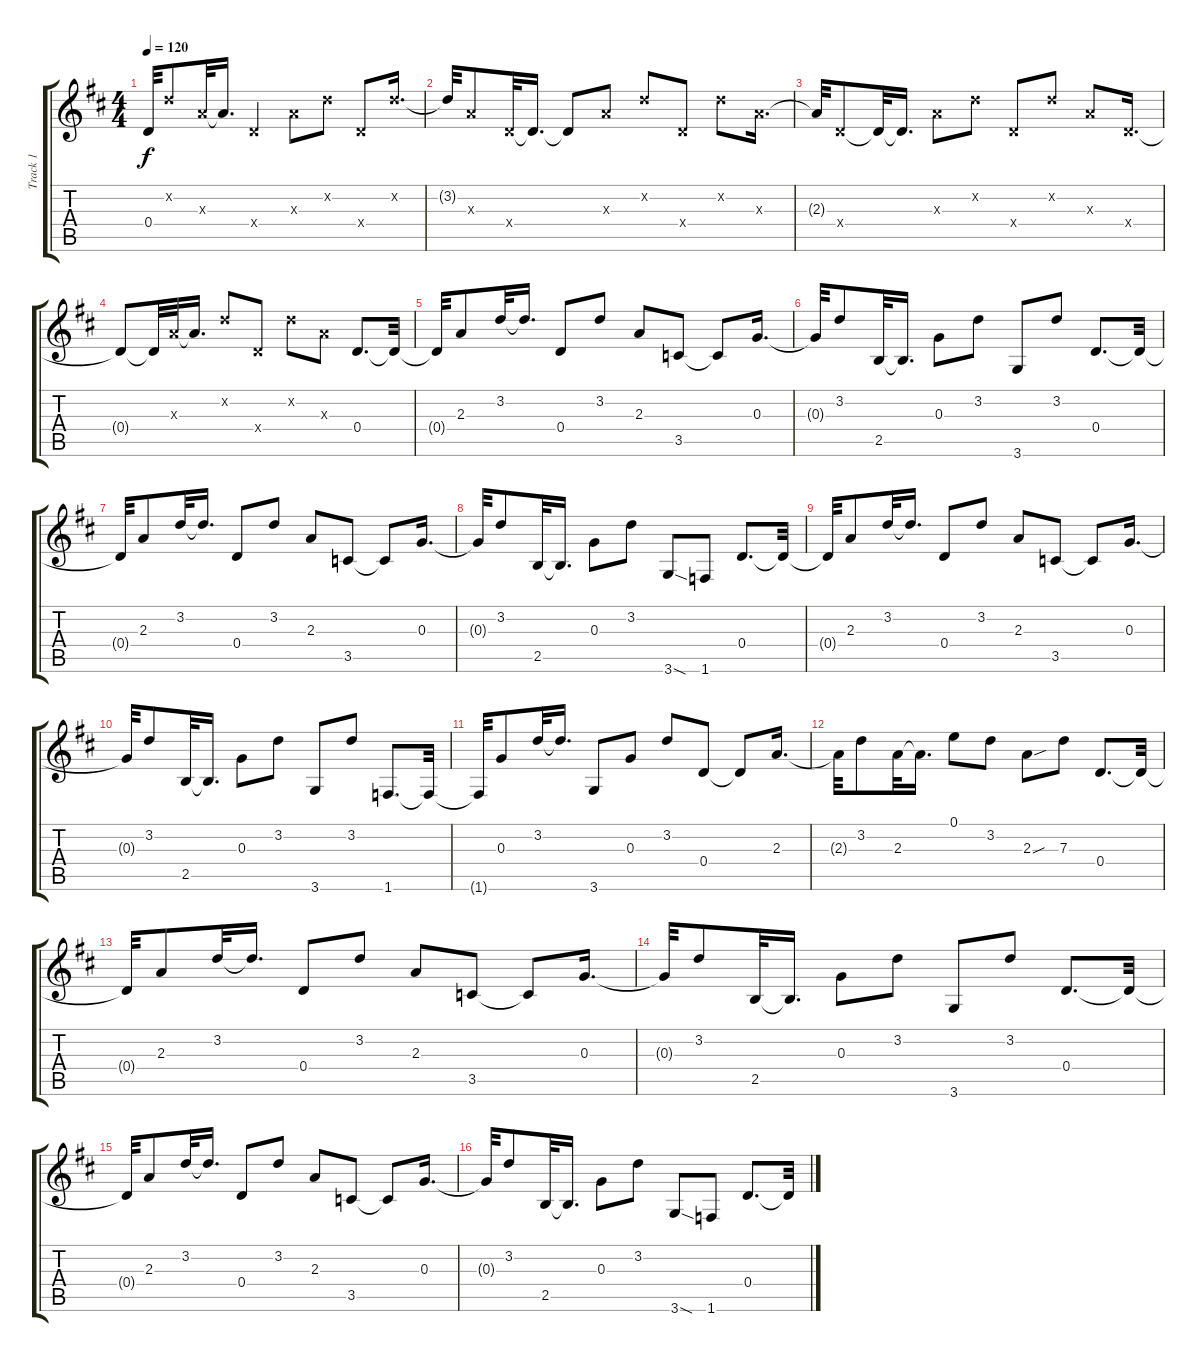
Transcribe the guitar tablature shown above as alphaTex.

\track ("Track 1" "Track 1") {instrument acousticguitarsteel}
\staff {score tabs}
\tuning (E4 B3 G3 D3 A2 E2) {hide}
\ts (4 4)
\tempo 120
\clef g2
\ks d
0.4{t}.32{dy f} 3.2{x}.8 2.3{x}.32 2.3{t}.16{d} 0.4{x}.4 2.3{x}.8 3.2{x}.8 0.4{x}.8 3.2{x}.16{d} |
3.2{t}.32 2.3{x}.8 0.4{x}.32 0.4{t}.16{d} 0.4{t}.8 2.3{x}.8 3.2{x}.8 0.4{x}.8 3.2{x}.8 2.3{x}.16{d} |
2.3{t}.32 0.4{x}.8 0.4{t}.32 0.4{t}.16{d} 2.3{x}.8 3.2{x}.8 0.4{x}.8 3.2{x}.8 2.3{x}.8 0.4{x}.16{d} |
0.4{t}.8 0.4{t}.32 2.3{x}.32 2.3{t}.16{d} 3.2{x}.8 0.4{x}.8 3.2{x}.8 2.3{x}.8 0.4.8{d} 0.4{t}.32 |
0.4{t}.32 2.3.8 3.2.32 3.2{t}.16{d} 0.4.8 3.2.8 2.3.8 3.5.8 3.5{t}.8 0.3.16{d} |
0.3{t}.32 3.2.8 2.5.32 2.5{t}.16{d} 0.3.8 3.2.8 3.6.8 3.2.8 0.4.8{d} 0.4{t}.32 |
0.4{t}.32 2.3.8 3.2.32 3.2{t}.16{d} 0.4.8 3.2.8 2.3.8 3.5.8 3.5{t}.8 0.3.16{d} |
0.3{t}.32 3.2.8 2.5.32 2.5{t}.16{d} 0.3.8 3.2.8 3.6{sod}.8 1.6.8 0.4.8{d} 0.4{t}.32 |
0.4{t}.32 2.3.8 3.2.32 3.2{t}.16{d} 0.4.8 3.2.8 2.3.8 3.5.8 3.5{t}.8 0.3.16{d} |
0.3{t}.32 3.2.8 2.5.32 2.5{t}.16{d} 0.3.8 3.2.8 3.6.8 3.2.8 1.6.8{d} 1.6{t}.32 |
1.6{t}.32 0.3.8 3.2.32 3.2{t}.16{d} 3.6.8 0.3.8 3.2.8 0.4.8 0.4{t}.8 2.3.16{d} |
2.3{t}.32 3.2.8 2.3.32 2.3{t}.16{d} 0.1.8 3.2.8 2.3{sou}.8 7.3.8 0.4.8{d} 0.4{t}.32 |
0.4{t}.32 2.3.8 3.2.32 3.2{t}.16{d} 0.4.8 3.2.8 2.3.8 3.5.8 3.5{t}.8 0.3.16{d} |
0.3{t}.32 3.2.8 2.5.32 2.5{t}.16{d} 0.3.8 3.2.8 3.6.8 3.2.8 0.4.8{d} 0.4{t}.32 |
0.4{t}.32 2.3.8 3.2.32 3.2{t}.16{d} 0.4.8 3.2.8 2.3.8 3.5.8 3.5{t}.8 0.3.16{d} |
0.3{t}.32 3.2.8 2.5.32 2.5{t}.16{d} 0.3.8 3.2.8 3.6{sod}.8 1.6.8 0.4.8{d} 0.4{t}.32
